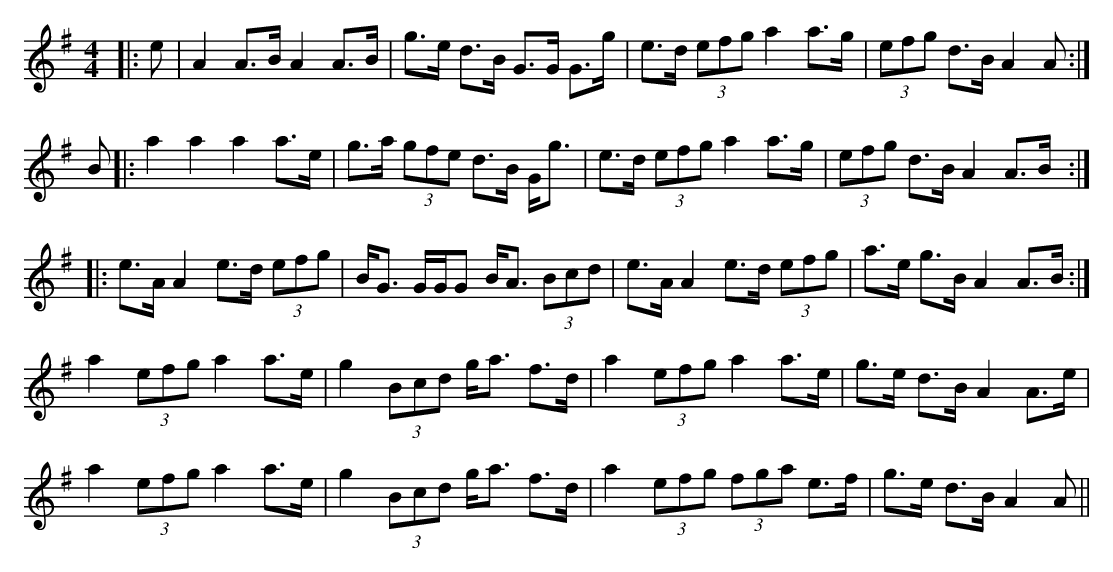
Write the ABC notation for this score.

X:1
M:4/4
K:Ador
|:e|A2A>B A2A>B|g>e d>B G>G G>g|e>d (3efg a2a>g|(3efg d>B A2A:|
B|:a2a2a2a>e|g>a (3gfe d>B G<g|e>d (3efg a2a>g|(3efg d>B A2A>B:|
|:e>A A2e>d (3efg|B<G G/G/G B<A (3Bcd|e>A A2e>d (3efg|a>e g>B A2A>B:|
a2 (3efg a2a>e|g2 (3Bcd g<a f>d|a2 (3efg a2a>e|g>e d>B A2A>e|
a2 (3efg a2a>e|g2 (3Bcd g<a f>d|a2 (3efg (3fga e>f|g>e d>B A2A||
